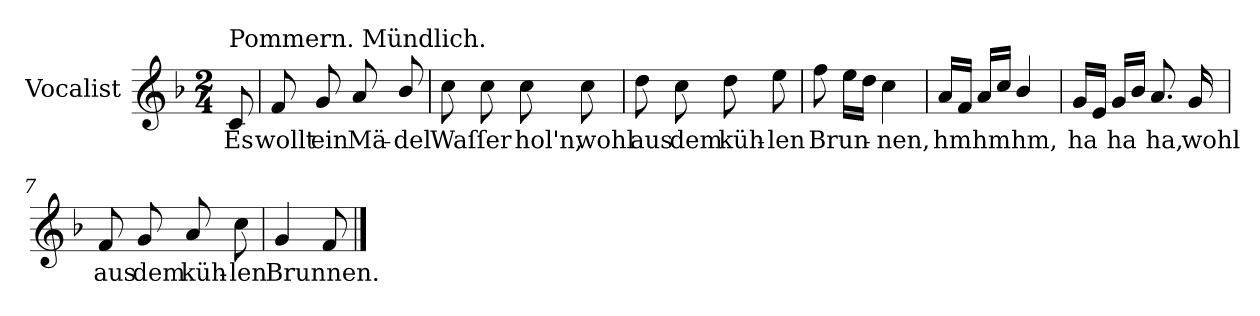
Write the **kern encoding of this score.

**kern	**text
*part1	*part1
*staff1	*staff1
*I"Vocalist	*
*k[b-]	*
*F:	*
*M2/4	*
=	=
!LO:TX:a:t=Pommern. Mündlich.	!
8c	Es
=1	=1
8f	wollt
8g	ein
8a	Mä-
8b-/	-del
=2	=2
8cc	Waſſer
8cc	.
8cc	hol'n,
8cc	wohl
=3	=3
8dd	aus
8cc	dem
8dd	küh-
8ee	-len
=4	=4
8ff	Brun-
16eeLL	.
16ddJJ	.
4cc	-nen,
=5	=5
16aLL	hm
16fJJ	.
16a/LL	hm
16ccJJ	.
4b-/	hm,
=6	=6
16gLL	ha
16eJJ	.
16gLL	ha
16b-JJ	.
8.a	ha,
16g	wohl
=7	=7
8f	aus
8g	dem
8a	küh-
8cc	-len
=8	=8
4g	Brunnen.
8f	.
==	==
*-	*-
